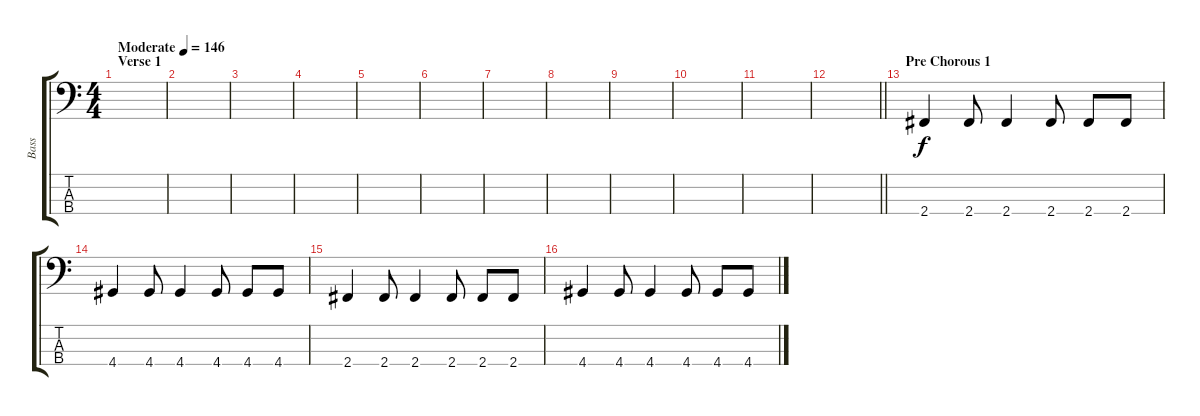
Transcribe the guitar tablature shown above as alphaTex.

\track ("Bass" "Bass") {instrument electricbassfinger}
\staff {score tabs}
\tuning (G2 D2 A1 E1) {hide}
\ts (4 4)
\section ("" "Verse 1")
\tempo (146 "Moderate")
\clef f4
\ks c
|
|
|
|
|
|
|
|
|
|
|
\barLineRight lightlight
|
\section ("" "Pre Chorous 1")
2.4.4 2.4.8 2.4.4 2.4.8 2.4.8 2.4.8 |
4.4.4 4.4.8 4.4.4 4.4.8 4.4.8 4.4.8 |
2.4.4 2.4.8 2.4.4 2.4.8 2.4.8 2.4.8 |
4.4.4 4.4.8 4.4.4 4.4.8 4.4.8 4.4.8
